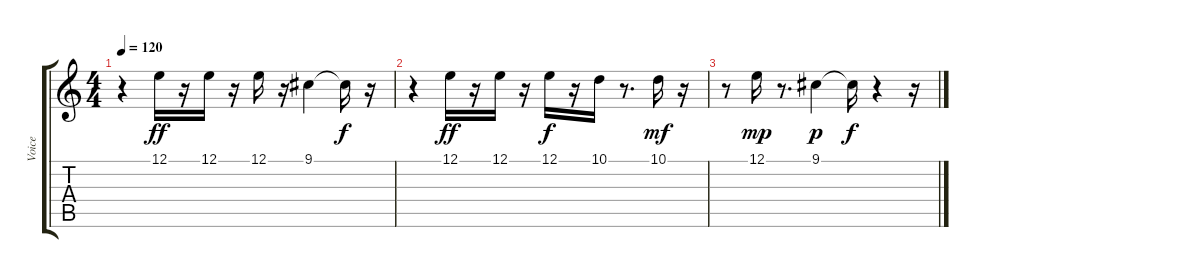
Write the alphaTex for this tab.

\track ("Voice" "Voice") {instrument electricpiano2}
\staff {score tabs}
\tuning (E4 B3 G3 D3 A2 E2) {hide}
\ts (4 4)
\tempo 120
\clef g2
\ks c
r.4{dy f} 12.1.16{dy ff} r.16 12.1.16 r.16 12.1.16 r.16 9.1.4 9.1{t}.16{dy f} r.16 |
r.4 12.1.16{dy ff} r.16 12.1.16 r.16 12.1.16{dy f} r.16 10.1.16 r.8{d} 10.1.16{dy mf} r.16 |
r.8 12.1.16{dy mp} r.8{d} 9.1.4{dy p} 9.1{t}.16{dy f} r.4 r.16
